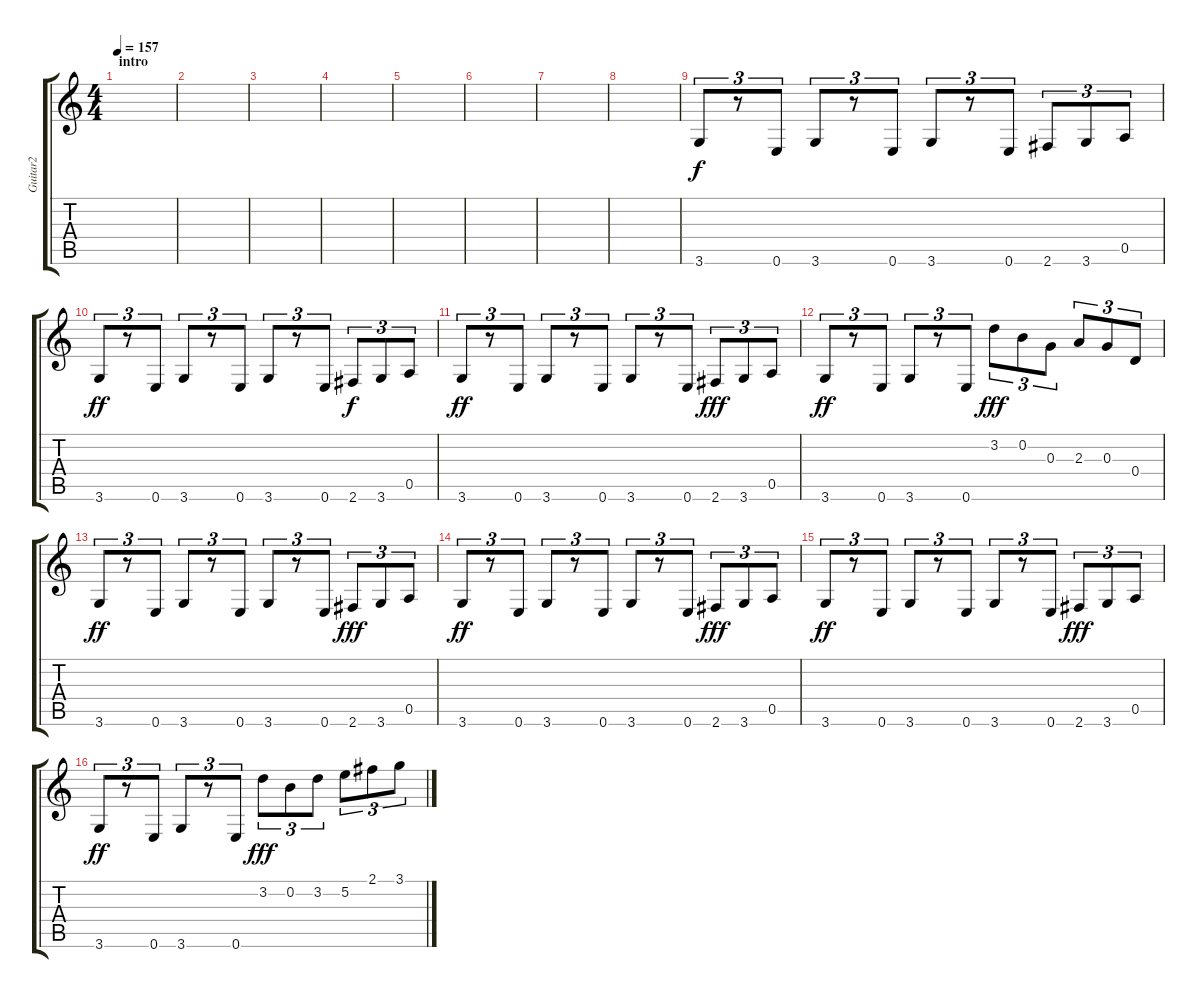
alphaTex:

\track ("Guitar2" "Guitar2") {instrument overdrivenguitar}
\staff {score tabs}
\tuning (E4 B3 G3 D3 A2 E2) {hide}
\ts (4 4)
\section ("" "intro")
\tempo 157
\clef g2
\ks c
|
|
|
|
|
|
|
|
3.6.8{tu (3 2)} r.8{tu (3 2)} 0.6.8{tu (3 2)} 3.6.8{tu (3 2)} r.8{tu (3 2)} 0.6.8{tu (3 2)} 3.6.8{tu (3 2)} r.8{tu (3 2)} 0.6.8{tu (3 2)} 2.6.8{tu (3 2) dy f} 3.6.8{tu (3 2)} 0.5.8{tu (3 2)} |
3.6.8{tu (3 2) dy ff} r.8{tu (3 2)} 0.6.8{tu (3 2)} 3.6.8{tu (3 2)} r.8{tu (3 2)} 0.6.8{tu (3 2)} 3.6.8{tu (3 2)} r.8{tu (3 2)} 0.6.8{tu (3 2)} 2.6.8{tu (3 2) dy f} 3.6.8{tu (3 2)} 0.5.8{tu (3 2)} |
3.6.8{tu (3 2) dy ff} r.8{tu (3 2)} 0.6.8{tu (3 2)} 3.6.8{tu (3 2)} r.8{tu (3 2)} 0.6.8{tu (3 2)} 3.6.8{tu (3 2)} r.8{tu (3 2)} 0.6.8{tu (3 2)} 2.6.8{tu (3 2) dy fff} 3.6.8{tu (3 2)} 0.5.8{tu (3 2)} |
3.6.8{tu (3 2) dy ff} r.8{tu (3 2)} 0.6.8{tu (3 2)} 3.6.8{tu (3 2)} r.8{tu (3 2)} 0.6.8{tu (3 2)} 3.2.8{tu (3 2) dy fff} 0.2.8{tu (3 2)} 0.3.8{tu (3 2)} 2.3.8{tu (3 2)} 0.3.8{tu (3 2)} 0.4.8{tu (3 2)} |
3.6.8{tu (3 2) dy ff} r.8{tu (3 2)} 0.6.8{tu (3 2)} 3.6.8{tu (3 2)} r.8{tu (3 2)} 0.6.8{tu (3 2)} 3.6.8{tu (3 2)} r.8{tu (3 2)} 0.6.8{tu (3 2)} 2.6.8{tu (3 2) dy fff} 3.6.8{tu (3 2)} 0.5.8{tu (3 2)} |
3.6.8{tu (3 2) dy ff} r.8{tu (3 2)} 0.6.8{tu (3 2)} 3.6.8{tu (3 2)} r.8{tu (3 2)} 0.6.8{tu (3 2)} 3.6.8{tu (3 2)} r.8{tu (3 2)} 0.6.8{tu (3 2)} 2.6.8{tu (3 2) dy fff} 3.6.8{tu (3 2)} 0.5.8{tu (3 2)} |
3.6.8{tu (3 2) dy ff} r.8{tu (3 2)} 0.6.8{tu (3 2)} 3.6.8{tu (3 2)} r.8{tu (3 2)} 0.6.8{tu (3 2)} 3.6.8{tu (3 2)} r.8{tu (3 2)} 0.6.8{tu (3 2)} 2.6.8{tu (3 2) dy fff} 3.6.8{tu (3 2)} 0.5.8{tu (3 2)} |
3.6.8{tu (3 2) dy ff} r.8{tu (3 2)} 0.6.8{tu (3 2)} 3.6.8{tu (3 2)} r.8{tu (3 2)} 0.6.8{tu (3 2)} 3.2.8{tu (3 2) dy fff} 0.2.8{tu (3 2)} 3.2.8{tu (3 2)} 5.2.8{tu (3 2)} 2.1.8{tu (3 2)} 3.1.8{tu (3 2)}
